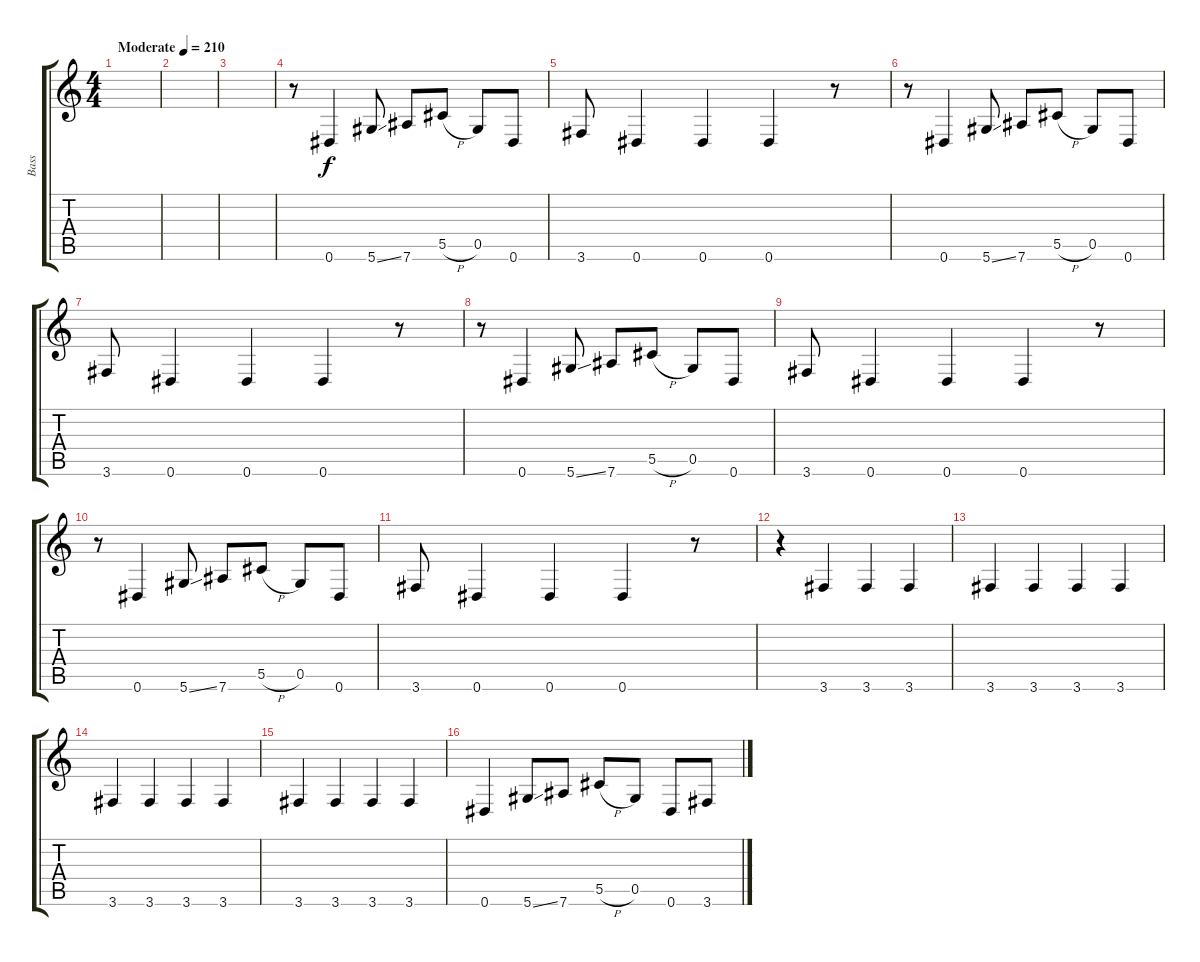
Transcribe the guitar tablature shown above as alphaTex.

\track ("Bass" "Bass") {instrument electricbassfinger}
\staff {score tabs}
\tuning (Eb4 Bb3 Gb3 Db3 Ab2 Eb2) {hide}
\ts (4 4)
\tempo (210 "Moderate")
\clef g2
\ks c
|
|
|
r.8 0.6.4 5.6{ss}.8 7.6.8 5.5{h}.8 0.5.8 0.6.8 |
3.6.8 0.6.4 0.6.4 0.6.4 r.8 |
r.8 0.6.4 5.6{ss}.8 7.6.8 5.5{h}.8 0.5.8 0.6.8 |
3.6.8 0.6.4 0.6.4 0.6.4 r.8 |
r.8 0.6.4 5.6{ss}.8 7.6.8 5.5{h}.8 0.5.8 0.6.8 |
3.6.8 0.6.4 0.6.4 0.6.4 r.8 |
r.8 0.6.4 5.6{ss}.8 7.6.8 5.5{h}.8 0.5.8 0.6.8 |
3.6.8 0.6.4 0.6.4 0.6.4 r.8 |
r.4 3.6.4 3.6.4 3.6.4 |
3.6.4 3.6.4 3.6.4 3.6.4 |
3.6.4 3.6.4 3.6.4 3.6.4 |
3.6.4 3.6.4 3.6.4 3.6.4 |
0.6.4 5.6{ss}.8 7.6.8 5.5{h}.8 0.5.8 0.6.8 3.6.8
